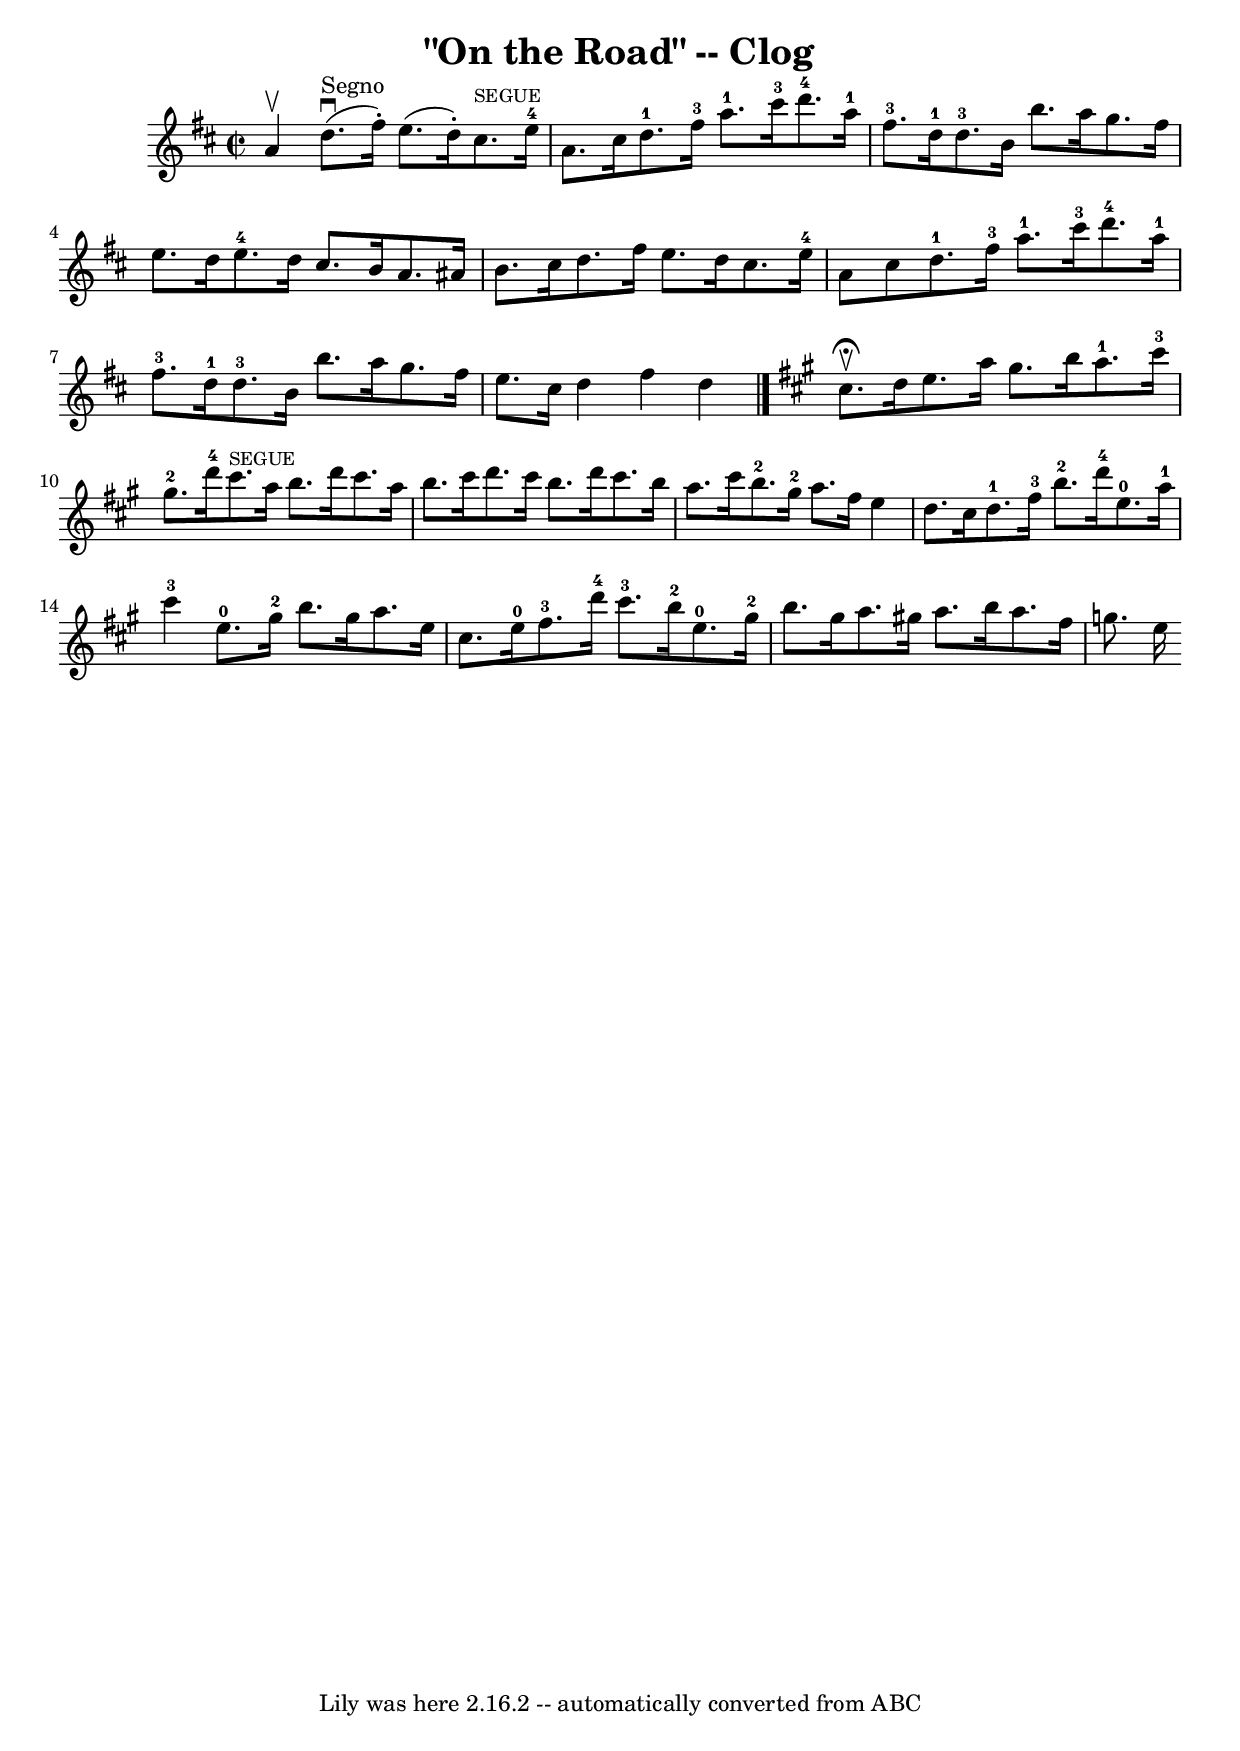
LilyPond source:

\version "2.16.2"
\include "Mammoth.ily"
\header {
  %% book = "Ryan's Mammoth Collection"
  crossRefNumber = "1"
  footnotes = "\\\\154 916"
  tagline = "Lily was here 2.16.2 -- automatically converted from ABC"
  title = "\"On the Road\" -- Clog"

}
voicedefault =  {


  \override Staff.TimeSignature #'style = #'C
  \time 2/2 
  \key d \major   a'4^\upbow    |
  d''8.^"Segno"^\downbow(
  fis''16-.) e''8. (d''16-.) cis''8.^\segue e''16-4 a'8.    cis''16     |
  d''8.-1 fis''16-3 a''8.-1 cis'''16-3 d'''8.-4 a''16-1 fis''8.-3 d''16-1   |
     d''8.-3 b'16 b''8. a''16 g''8. fis''16 e''8. d''16      |
  e''8.-4 d''16 cis''8. b'16 a'8. ais'16 b'8.       cis''16     |
  d''8. fis''16 e''8. d''16 cis''8. e''16-4 a'8 cis''8    |
  d''8.-1 fis''16-3 a''8.-1      cis'''16-3 d'''8.-4 a''16-1 fis''8.-3 d''16-1     |
  d''8.-3 b'16 b''8. a''16 g''8. fis''16 e''8.    cis''16     |
  d''4 fis''4 d''4    \bar "|."   
  \key a \major
     cis''8.^\fermata^\upbow() d''16   |
  e''8. a''16 gis''8.       b''16 a''8.-1 cis'''16-3 gis''8.-2 d'''16-4    |
  
  cis'''8.^\segue a''16 b''8. d'''16 cis'''8. a''16 b''8.       cis'''16     |
  d'''8. cis'''16 b''8. d'''16 cis'''8.       b''16 a''8. cis'''16     |
  b''8.-2 gis''16-2 a''8.       fis''16 e''4 d''8. cis''16     |
  d''8.-1 fis''16-3    b''8.-2 d'''16-4 e''8.-0 a''16-1 cis'''4-3     |
  e''8.-0 gis''16-2 b''8. gis''16 a''8. e''16       cis''8. e''16-0    |
  fis''8.-3 d'''16-4 cis'''8.-3 b''16-2 e''8.-0 gis''16-2 b''8. gis''16    |
  
  a''8. gis''!16 a''8. b''16 a''8. fis''16 g''8. e''16       \bar " |."   

}

\score{
  <<

    \context Staff="default"
    {
      \voicedefault 
      
    }

  >>
  \layout {
    
  }
  \midi {
  }

}
